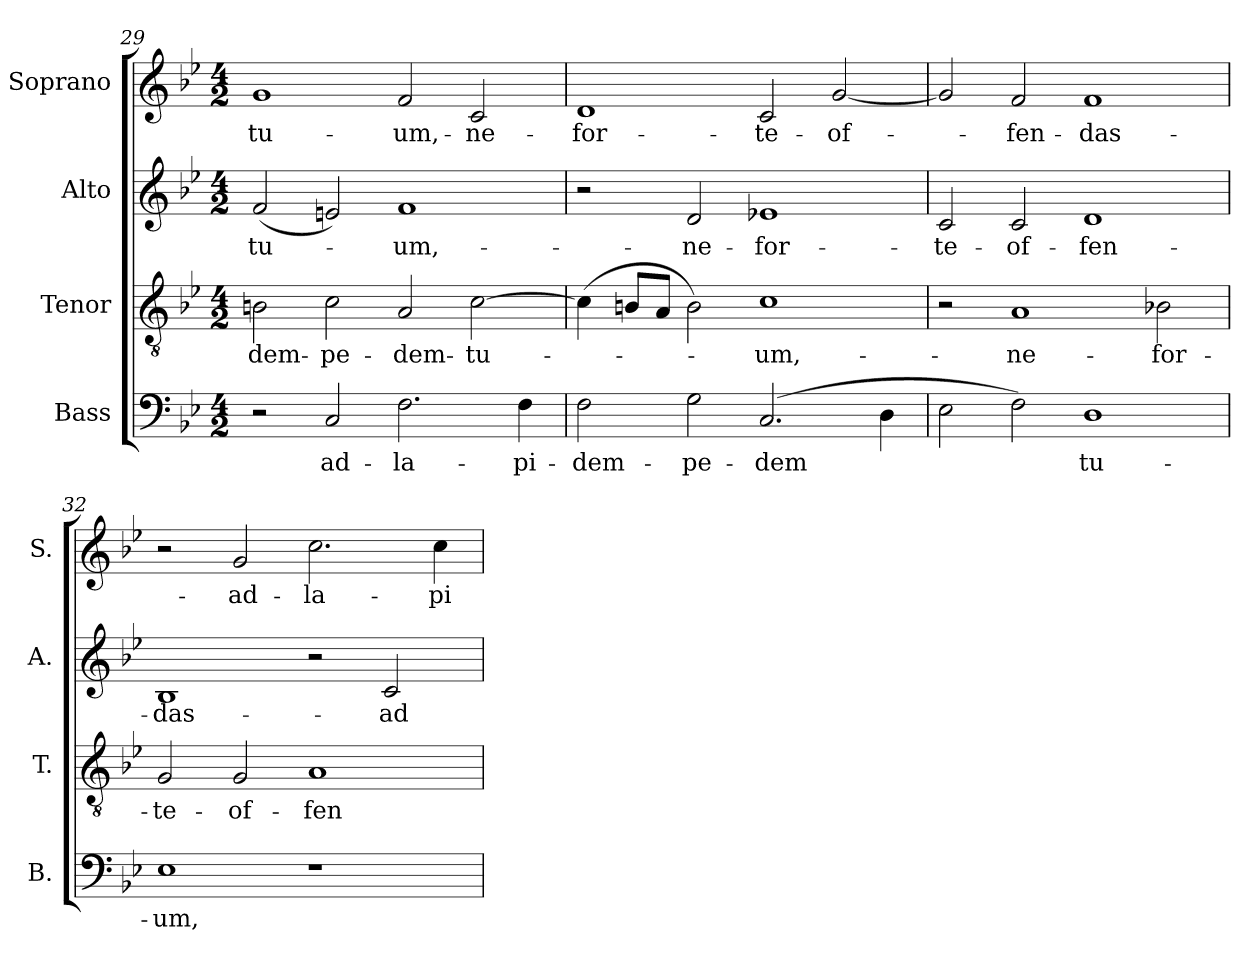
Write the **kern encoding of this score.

**kern	**text	**kern	**text	**kern	**text	**kern	**text
*part4	*part4	*part3	*part3	*part2	*part2	*part1	*part1
*staff4	*staff4	*staff3	*staff3	*staff2	*staff2	*staff1	*staff1
*I"Bass	*	*I"Tenor	*	*I"Alto	*	*I"Soprano	*
*I'B.	*	*I'T.	*	*I'A.	*	*I'S.	*
*clefF4	*	*clefGv2	*	*clefG2	*	*clefG2	*
*	*	*ITrd7c12	*	*	*	*	*
*k[b-e-]	*	*k[b-e-]	*	*k[b-e-]	*	*k[b-e-]	*
*B-:	*	*B-:	*	*B-:	*	*B-:	*
*M4/2	*	*M4/2	*	*M4/2	*	*M4/2	*
=29	=29	=29	=29	=29	=29	=29	=29
!	!	!	!LO:LY:b:color=#000000	!	!	!	!
!	!	!	!	!	!LO:LY:b:color=#000000	!	!
!	!	!	!	!	!	!	!LO:LY:b:color=#000000
2r	.	2BBni\	-dem-	(2fi/	-tu-	1gi	-tu-
!	!LO:LY:b:color=#000000	!	!	!	!	!	!
!	!	!	!LO:LY:b:color=#000000	!	!	!	!
2Ci/	-ad-	2Ci\	-pe-	2eni/)	.	.	.
!	!LO:LY:b:color=#000000	!	!	!	!	!	!
!	!	!	!LO:LY:b:color=#000000	!	!	!	!
!	!	!	!	!	!LO:LY:b:color=#000000	!	!
!	!	!	!	!	!	!	!LO:LY:b:color=#000000
2.Fi\	-la-	2AAi/	-dem-	1fi	-um,-	2fi/	-um,-
!	!	!	!LO:LY:b:color=#000000	!	!	!	!
!	!	!	!	!	!	!	!LO:LY:b:color=#000000
.	.	[2Ci\	-tu-	.	.	2ci/	-ne-
!	!LO:LY:b:color=#000000	!	!	!	!	!	!
4Fi\	-pi-	.	.	.	.	.	.
=30	=30	=30	=30	=30	=30	=30	=30
!	!LO:LY:b:color=#000000	!	!	!	!	!	!
!	!	!	!	!	!	!	!LO:LY:b:color=#000000
2Fi\	-dem-	(4Ci\]	.	2r	.	1di	-for-
.	.	8BBni/L	.	.	.	.	.
.	.	8AAi/J	.	.	.	.	.
!	!LO:LY:b:color=#000000	!	!	!	!	!	!
!	!	!	!	!	!LO:LY:b:color=#000000	!	!
2Gi\	-pe-	2BBi\)	.	2di/	-ne-	.	.
!	!LO:LY:b:color=#000000	!	!	!	!	!	!
!	!	!	!LO:LY:b:color=#000000	!	!	!	!
!	!	!	!	!	!LO:LY:b:color=#000000	!	!
!	!	!	!	!	!	!	!LO:LY:b:color=#000000
(2.Ci/	-dem	1Ci	-um,-	1e-Xi	-for-	2ci/	-te-
!	!	!	!	!	!	!	!LO:LY:b:color=#000000
.	.	.	.	.	.	[2gi/	-of-
4Di\	.	.	.	.	.	.	.
=31	=31	=31	=31	=31	=31	=31	=31
!	!	!	!	!	!LO:LY:b:color=#000000	!	!
2E-i\	.	2r	.	2ci/	-te-	2gi/]	.
!	!	!	!LO:LY:b:color=#000000	!	!	!	!
!	!	!	!	!	!LO:LY:b:color=#000000	!	!
!	!	!	!	!	!	!	!LO:LY:b:color=#000000
2Fi\)	.	1AAi	-ne-	2ci/	-of-	2fi/	-fen-
!	!LO:LY:b:color=#000000	!	!	!	!	!	!
!	!	!	!	!	!LO:LY:b:color=#000000	!	!
!	!	!	!	!	!	!	!LO:LY:b:color=#000000
1Di	tu-	.	.	1di	-fen-	1fi	-das-
!	!	!	!LO:LY:b:color=#000000	!	!	!	!
.	.	2BB-Xi\	-for-	.	.	.	.
=32	=32	=32	=32	=32	=32	=32	=32
!	!LO:LY:b:color=#000000	!	!	!	!	!	!
!	!	!	!LO:LY:b:color=#000000	!	!	!	!
!	!	!	!	!	!LO:LY:b:color=#000000	!	!
1E-i	-um,	2GGi/	-te-	1B-i	-das-	2r	.
!	!	!	!LO:LY:b:color=#000000	!	!	!	!
!	!	!	!	!	!	!	!LO:LY:b:color=#000000
.	.	2GGi/	-of-	.	.	2gi/	-ad-
!	!	!	!LO:LY:b:color=#000000	!	!	!	!
!	!	!	!	!	!	!	!LO:LY:b:color=#000000
1r	.	1AAi	-fen-	2r	.	2.cci\	-la-
!	!	!	!	!	!LO:LY:b:color=#000000	!	!
.	.	.	.	2ci/	-ad-	.	.
!	!	!	!	!	!	!	!LO:LY:b:color=#000000
.	.	.	.	.	.	4cci\	-pi-
=	=	=	=	=	=	=	=
*-	*-	*-	*-	*-	*-	*-	*-
